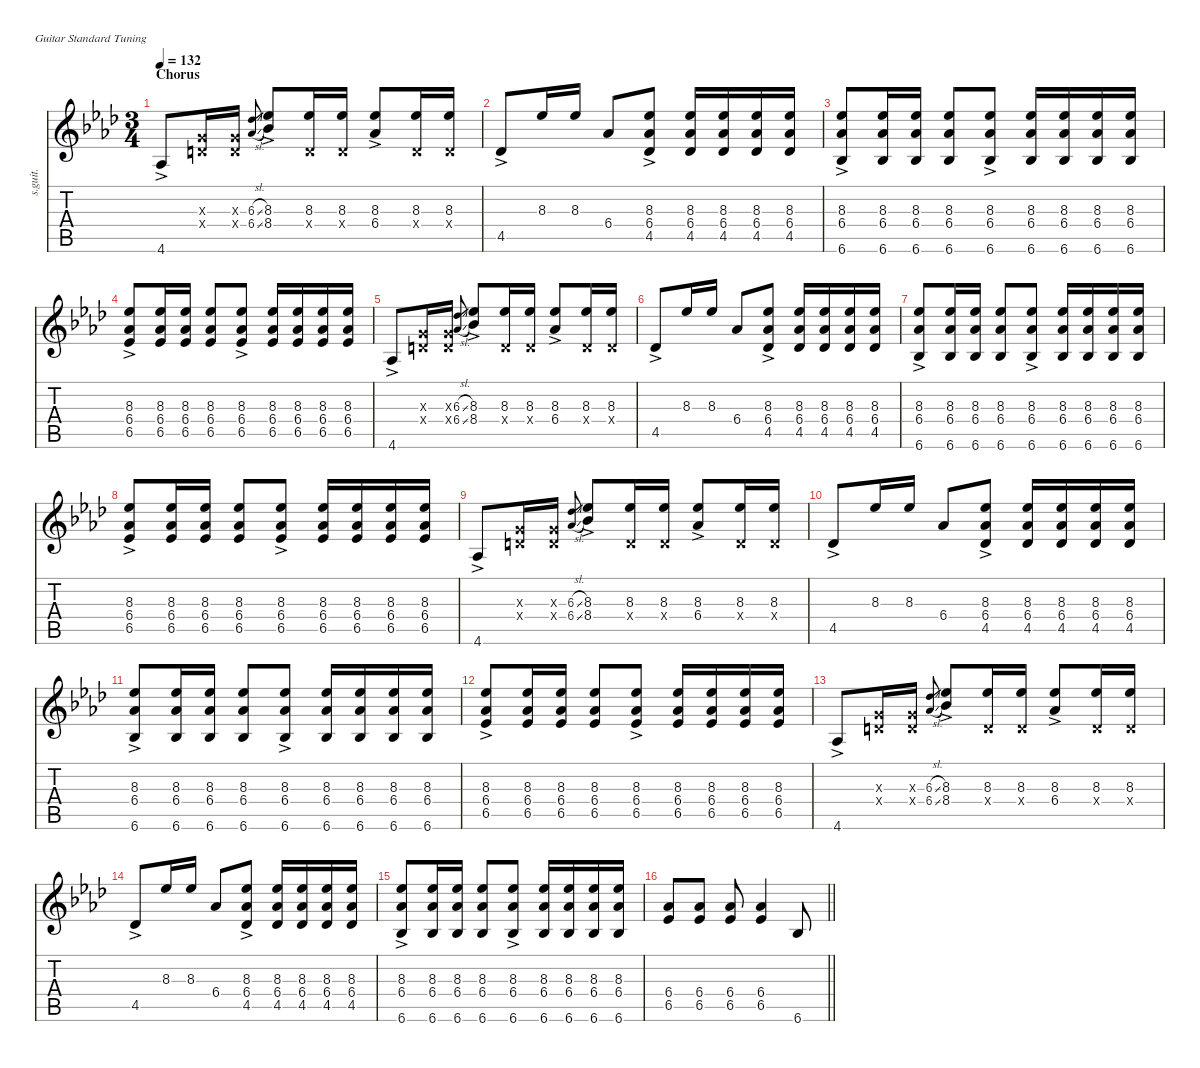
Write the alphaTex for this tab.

\defaultSystemsLayout 4
\hideDynamics
\bracketExtendMode nobrackets
\otherSystemsTrackNameOrientation horizontal
\track ("Dave Matthews" "s.guit.") {defaultSystemsLayout 8 instrument acousticguitarsteel}
\staff {score tabs}
\tuning (E4 B3 G3 D3 A2 E2)
\ts (3 4)
\section ("" "Chorus")
\tempo 132
\clef g2
\ks ab
4.6{ac acc b}.8{dy ff beam Up} (0.3{x acc forcenatural} 0.4{x acc forcenatural}).16{dy f beam Up} (0.3{x acc forcenatural} 0.4{x acc forcenatural}).16{beam Up} (6.3{sl acc b} 6.4{sl acc b}).8{gr dy mf beam Up} (8.3{ac acc b} 8.4{ac acc b}).8{dy ff beam Up} (8.3{acc b} 0.4{x acc forcenatural}).16{dy f beam Up} (8.3{acc b} 0.4{x acc forcenatural}).16{beam Up} (8.3{ac acc b} 6.4{ac acc b}).8{dy ff beam Up} (8.3{acc b} 0.4{x acc forcenatural}).16{dy f beam Up} (8.3{acc b} 0.4{x acc forcenatural}).16{beam Up} |
4.5{ac acc b}.8{dy ff beam Up} 8.3{acc b}.16{dy f beam Up} 8.3{acc b}.16{beam Up} 6.4{acc b}.8{beam Up} (8.3{ac acc b} 6.4{ac acc b} 4.5{ac acc b}).8{dy ff beam Up} (8.3{acc b} 6.4{acc b} 4.5{acc b}).16{dy f beam Up} (8.3{acc b} 6.4{acc b} 4.5{acc b}).16{beam Up} (8.3{acc b} 6.4{acc b} 4.5{acc b}).16{beam Up} (8.3{acc b} 6.4{acc b} 4.5{acc b}).16{beam Up} |
(8.3{ac acc b} 6.4{ac acc b} 6.6{ac acc b}).8{dy ff beam Up} (8.3{acc b} 6.4{acc b} 6.6{acc b}).16{dy f beam Up} (8.3{acc b} 6.4{acc b} 6.6{acc b}).16{beam Up} (8.3{acc b} 6.4{acc b} 6.6{acc b}).8{beam Up} (8.3{ac acc b} 6.4{ac acc b} 6.6{ac acc b}).8{dy ff beam Up} (8.3{acc b} 6.4{acc b} 6.6{acc b}).16{dy f beam Up} (8.3{acc b} 6.4{acc b} 6.6{acc b}).16{beam Up} (8.3{acc b} 6.4{acc b} 6.6{acc b}).16{beam Up} (8.3{acc b} 6.4{acc b} 6.6{acc b}).16{beam Up} |
(8.3{ac acc b} 6.4{ac acc b} 6.5{ac acc b}).8{dy ff beam Up} (8.3{acc b} 6.4{acc b} 6.5{acc b}).16{dy f beam Up} (8.3{acc b} 6.4{acc b} 6.5{acc b}).16{beam Up} (8.3{acc b} 6.4{acc b} 6.5{acc b}).8{beam Up} (8.3{ac acc b} 6.4{ac acc b} 6.5{ac acc b}).8{dy ff beam Up} (8.3{acc b} 6.4{acc b} 6.5{acc b}).16{dy f beam Up} (8.3{acc b} 6.4{acc b} 6.5{acc b}).16{beam Up} (8.3{acc b} 6.4{acc b} 6.5{acc b}).16{beam Up} (8.3{acc b} 6.4{acc b} 6.5{acc b}).16{beam Up} |
4.6{ac acc b}.8{dy ff beam Up} (0.3{x acc forcenatural} 0.4{x acc forcenatural}).16{dy f beam Up} (0.3{x acc forcenatural} 0.4{x acc forcenatural}).16{beam Up} (6.3{sl acc b} 6.4{sl acc b}).8{gr dy mf beam Up} (8.3{ac acc b} 8.4{ac acc b}).8{dy ff beam Up} (8.3{acc b} 0.4{x acc forcenatural}).16{dy f beam Up} (8.3{acc b} 0.4{x acc forcenatural}).16{beam Up} (8.3{ac acc b} 6.4{ac acc b}).8{dy ff beam Up} (8.3{acc b} 0.4{x acc forcenatural}).16{dy f beam Up} (8.3{acc b} 0.4{x acc forcenatural}).16{beam Up} |
4.5{ac acc b}.8{dy ff beam Up} 8.3{acc b}.16{dy f beam Up} 8.3{acc b}.16{beam Up} 6.4{acc b}.8{beam Up} (8.3{ac acc b} 6.4{ac acc b} 4.5{ac acc b}).8{dy ff beam Up} (8.3{acc b} 6.4{acc b} 4.5{acc b}).16{dy f beam Up} (8.3{acc b} 6.4{acc b} 4.5{acc b}).16{beam Up} (8.3{acc b} 6.4{acc b} 4.5{acc b}).16{beam Up} (8.3{acc b} 6.4{acc b} 4.5{acc b}).16{beam Up} |
(8.3{ac acc b} 6.4{ac acc b} 6.6{ac acc b}).8{dy ff beam Up} (8.3{acc b} 6.4{acc b} 6.6{acc b}).16{dy f beam Up} (8.3{acc b} 6.4{acc b} 6.6{acc b}).16{beam Up} (8.3{acc b} 6.4{acc b} 6.6{acc b}).8{beam Up} (8.3{ac acc b} 6.4{ac acc b} 6.6{ac acc b}).8{dy ff beam Up} (8.3{acc b} 6.4{acc b} 6.6{acc b}).16{dy f beam Up} (8.3{acc b} 6.4{acc b} 6.6{acc b}).16{beam Up} (8.3{acc b} 6.4{acc b} 6.6{acc b}).16{beam Up} (8.3{acc b} 6.4{acc b} 6.6{acc b}).16{beam Up} |
(8.3{ac acc b} 6.4{ac acc b} 6.5{ac acc b}).8{dy ff beam Up} (8.3{acc b} 6.4{acc b} 6.5{acc b}).16{dy f beam Up} (8.3{acc b} 6.4{acc b} 6.5{acc b}).16{beam Up} (8.3{acc b} 6.4{acc b} 6.5{acc b}).8{beam Up} (8.3{ac acc b} 6.4{ac acc b} 6.5{ac acc b}).8{dy ff beam Up} (8.3{acc b} 6.4{acc b} 6.5{acc b}).16{dy f beam Up} (8.3{acc b} 6.4{acc b} 6.5{acc b}).16{beam Up} (8.3{acc b} 6.4{acc b} 6.5{acc b}).16{beam Up} (8.3{acc b} 6.4{acc b} 6.5{acc b}).16{beam Up} |
4.6{ac acc b}.8{dy ff beam Up} (0.3{x acc forcenatural} 0.4{x acc forcenatural}).16{dy f beam Up} (0.3{x acc forcenatural} 0.4{x acc forcenatural}).16{beam Up} (6.3{sl acc b} 6.4{sl acc b}).8{gr dy mf beam Up} (8.3{ac acc b} 8.4{ac acc b}).8{dy ff beam Up} (8.3{acc b} 0.4{x acc forcenatural}).16{dy f beam Up} (8.3{acc b} 0.4{x acc forcenatural}).16{beam Up} (8.3{ac acc b} 6.4{ac acc b}).8{dy ff beam Up} (8.3{acc b} 0.4{x acc forcenatural}).16{dy f beam Up} (8.3{acc b} 0.4{x acc forcenatural}).16{beam Up} |
4.5{ac acc b}.8{dy ff beam Up} 8.3{acc b}.16{dy f beam Up} 8.3{acc b}.16{beam Up} 6.4{acc b}.8{beam Up} (8.3{ac acc b} 6.4{ac acc b} 4.5{ac acc b}).8{dy ff beam Up} (8.3{acc b} 6.4{acc b} 4.5{acc b}).16{dy f beam Up} (8.3{acc b} 6.4{acc b} 4.5{acc b}).16{beam Up} (8.3{acc b} 6.4{acc b} 4.5{acc b}).16{beam Up} (8.3{acc b} 6.4{acc b} 4.5{acc b}).16{beam Up} |
(8.3{ac acc b} 6.4{ac acc b} 6.6{ac acc b}).8{dy ff beam Up} (8.3{acc b} 6.4{acc b} 6.6{acc b}).16{dy f beam Up} (8.3{acc b} 6.4{acc b} 6.6{acc b}).16{beam Up} (8.3{acc b} 6.4{acc b} 6.6{acc b}).8{beam Up} (8.3{ac acc b} 6.4{ac acc b} 6.6{ac acc b}).8{dy ff beam Up} (8.3{acc b} 6.4{acc b} 6.6{acc b}).16{dy f beam Up} (8.3{acc b} 6.4{acc b} 6.6{acc b}).16{beam Up} (8.3{acc b} 6.4{acc b} 6.6{acc b}).16{beam Up} (8.3{acc b} 6.4{acc b} 6.6{acc b}).16{beam Up} |
(8.3{ac acc b} 6.4{ac acc b} 6.5{ac acc b}).8{dy ff beam Up} (8.3{acc b} 6.4{acc b} 6.5{acc b}).16{dy f beam Up} (8.3{acc b} 6.4{acc b} 6.5{acc b}).16{beam Up} (8.3{acc b} 6.4{acc b} 6.5{acc b}).8{beam Up} (8.3{ac acc b} 6.4{ac acc b} 6.5{ac acc b}).8{dy ff beam Up} (8.3{acc b} 6.4{acc b} 6.5{acc b}).16{dy f beam Up} (8.3{acc b} 6.4{acc b} 6.5{acc b}).16{beam Up} (8.3{acc b} 6.4{acc b} 6.5{acc b}).16{beam Up} (8.3{acc b} 6.4{acc b} 6.5{acc b}).16{beam Up} |
4.6{ac acc b}.8{dy ff beam Up} (0.3{x acc forcenatural} 0.4{x acc forcenatural}).16{dy f beam Up} (0.3{x acc forcenatural} 0.4{x acc forcenatural}).16{beam Up} (6.3{sl acc b} 6.4{sl acc b}).8{gr dy mf beam Up} (8.3{ac acc b} 8.4{ac acc b}).8{dy ff beam Up} (8.3{acc b} 0.4{x acc forcenatural}).16{dy f beam Up} (8.3{acc b} 0.4{x acc forcenatural}).16{beam Up} (8.3{ac acc b} 6.4{ac acc b}).8{dy ff beam Up} (8.3{acc b} 0.4{x acc forcenatural}).16{dy f beam Up} (8.3{acc b} 0.4{x acc forcenatural}).16{beam Up} |
4.5{ac acc b}.8{dy ff beam Up} 8.3{acc b}.16{dy f beam Up} 8.3{acc b}.16{beam Up} 6.4{acc b}.8{beam Up} (8.3{ac acc b} 6.4{ac acc b} 4.5{ac acc b}).8{dy ff beam Up} (8.3{acc b} 6.4{acc b} 4.5{acc b}).16{dy f beam Up} (8.3{acc b} 6.4{acc b} 4.5{acc b}).16{beam Up} (8.3{acc b} 6.4{acc b} 4.5{acc b}).16{beam Up} (8.3{acc b} 6.4{acc b} 4.5{acc b}).16{beam Up} |
(8.3{ac acc b} 6.4{ac acc b} 6.6{ac acc b}).8{dy ff beam Up} (8.3{acc b} 6.4{acc b} 6.6{acc b}).16{dy f beam Up} (8.3{acc b} 6.4{acc b} 6.6{acc b}).16{beam Up} (8.3{acc b} 6.4{acc b} 6.6{acc b}).8{beam Up} (8.3{ac acc b} 6.4{ac acc b} 6.6{ac acc b}).8{dy ff beam Up} (8.3{acc b} 6.4{acc b} 6.6{acc b}).16{dy f beam Up} (8.3{acc b} 6.4{acc b} 6.6{acc b}).16{beam Up} (8.3{acc b} 6.4{acc b} 6.6{acc b}).16{beam Up} (8.3{acc b} 6.4{acc b} 6.6{acc b}).16{beam Up} |
\barLineRight lightlight
(6.4{acc b} 6.5{acc b}).8{beam Up} (6.4{acc b} 6.5{acc b}).8{beam Up} (6.4{acc b} 6.5{acc b}).8{beam Up} (6.4{acc b} 6.5{acc b}).4{beam Up} 6.6{acc b}.8{beam Up}
